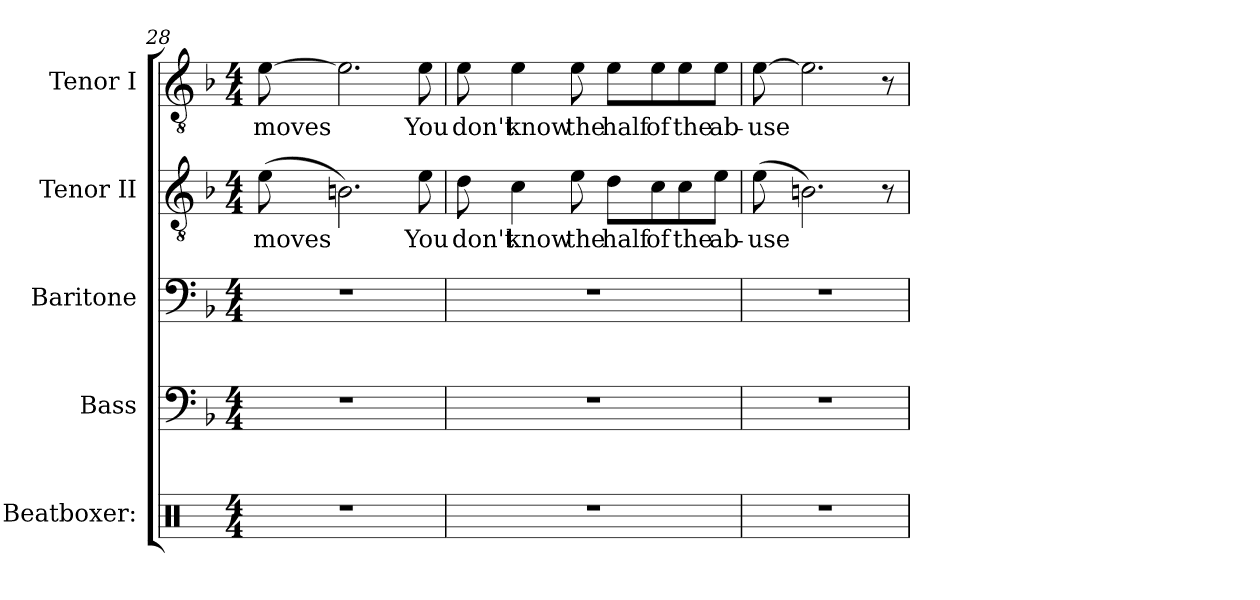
**kern	**kern	**kern	**kern	**text	**kern	**text
*part5	*part4	*part3	*part2	*part2	*part1	*part1
*staff5	*staff4	*staff3	*staff2	*staff2	*staff1	*staff1
*I"Beatboxer:	*I"Bass	*I"Baritone	*I"Tenor II	*	*I"Tenor I	*
*I'BOX.	*I'B.	*I'BT.	*I'TII.	*	*I'TI.	*
!!LO:LB:g=z
*clefX	*clefF4	*clefF4	*clefGv2	*	*clefGv2	*
*k[]	*k[b-]	*k[b-]	*k[b-]	*	*k[b-]	*
*M4/4	*M4/4	*M4/4	*M4/4	*	*M4/4	*
=28	=28	=28	=28	=28	=28	=28
1r	1r	1r	(8e\	moves	[8e\	moves
.	.	.	2.Bn\)	.	2.e\]	.
.	.	.	8e\	You	8e\	You
=29	=29	=29	=29	=29	=29	=29
1r	1r	1r	8d\	don't	8e\	don't
.	.	.	4c\	know	4e\	know
.	.	.	8e\	the	8e\	the
.	.	.	8d\L	half	8e\L	half
.	.	.	8c\	of	8e\	of
.	.	.	8c\	the	8e\	the
.	.	.	8e\J	ab-	8e\J	ab-
=30	=30	=30	=30	=30	=30	=30
1r	1r	1r	(8e\	-use	[8e\	-use
.	.	.	2.Bn\)	.	2.e\]	.
.	.	.	8r	.	8r	.
=	=	=	=	=	=	=
*-	*-	*-	*-	*-	*-	*-
